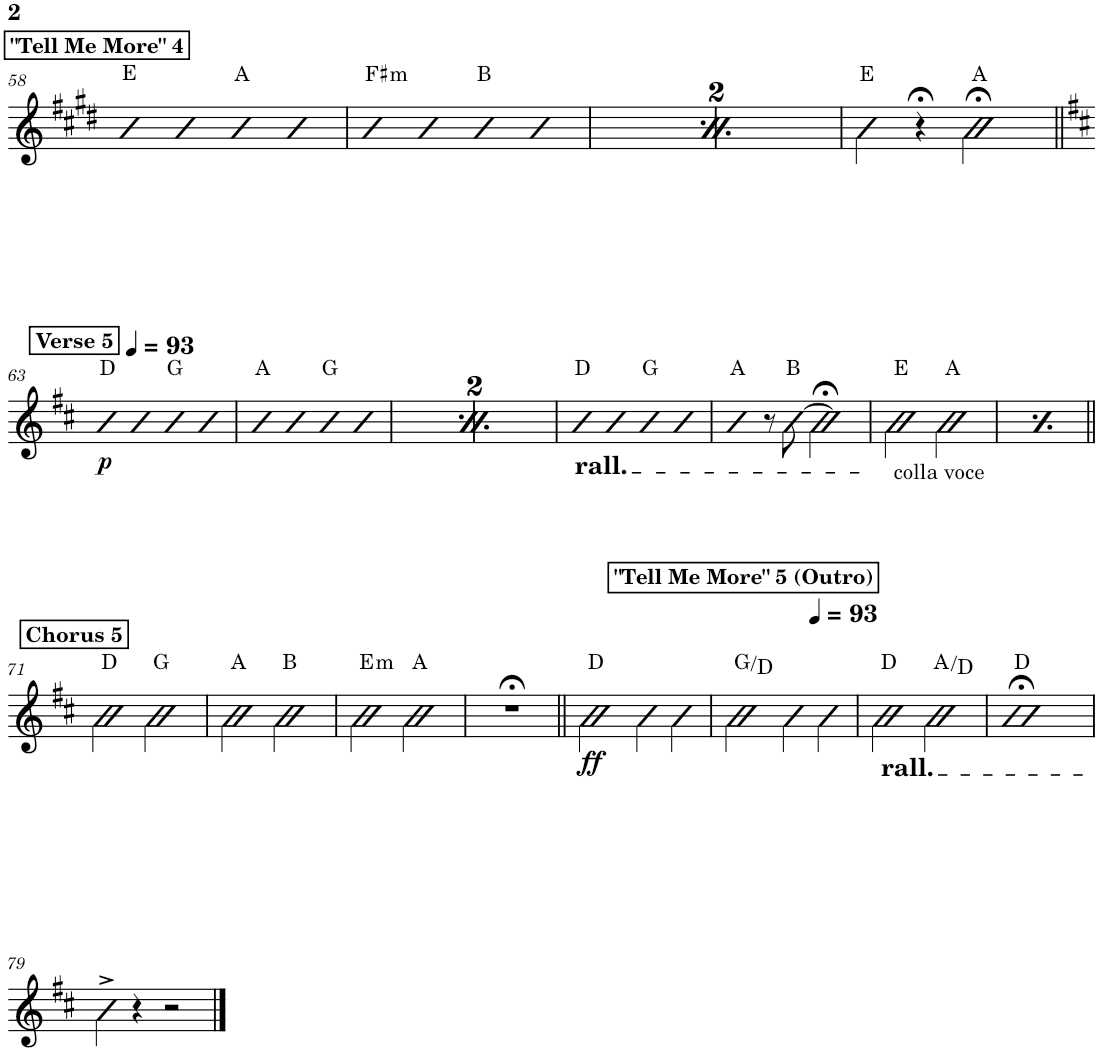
**kern	**dynam	**harte
*part1	*part1	*part1
*staff1	*staff1	*
*I"Piano	*	*
*I'Pno.	*	*
!!LO:PB:g=z
*clefG2	*	*
*k[f#c#g#d#]	*	*
*M4/4	*	*
!!LO:REH:place=s1:a:B:cj:t="Tell Me More" 4
=58	=58	=58
4b	.	E:maj
4b	.	.
4b	.	A:maj
4b	.	.
=59	=59	=59
!	!	!LO:H:kt=m
4b	.	F#:min
4b	.	.
4b	.	B:maj
4b	.	.
!!LO:REH:place=s1:a:B:cj:t="Tell Me More" 4
=60	=60	=60
4b	.	E:maj
4b	.	.
4b	.	A:maj
4b	.	.
=61	=61	=61
!	!	!LO:H:kt=m
4b	.	F#:min
4b	.	.
4b	.	B:maj
4b	.	.
=62	=62	=62
4b\	.	E:maj
4r;<	.	.
2b;<\	.	A:maj
!!LO:LB:g=z
=63||	=63||	=63||
!!LO:REH:place=s1:a:B:cj:t=Verse 5
*k[f#c#]	*	*
*MM93	*	*
!	!LO:DY:b	!
4b	p	D:maj
4b	.	.
4b	.	G:maj
4b	.	.
=64	=64	=64
4b	.	A:maj
4b	.	.
4b	.	G:maj
4b	.	.
=65	=65	=65
!!LO:REH:place=s1:a:B:cj:t=Verse 5
*MM93	*	*
!	!LO:DY:b	!
4b	p	D:maj
4b	.	.
4b	.	G:maj
4b	.	.
=66	=66	=66
4b	.	A:maj
4b	.	.
4b	.	G:maj
4b	.	.
=67	=67	=67
!LO:TX:b:t=rall.	!	!
4b	.	D:maj
4b	.	.
4b	.	G:maj
4b	.	.
=68	=68	=68
4b	.	A:maj
8r	.	.
[8b\	.	B:maj
2b;<\]	.	.
=69	=69	=69
!LO:TX:b:t=colla voce	!	!
2b\	.	E:maj
2b\	.	A:maj
=70	=70	=70
!LO:TX:b:t=colla voce	!	!
2b\	.	E:maj
2b\	.	A:maj
!!LO:LB:g=z
!!LO:REH:place=s1:a:B:cj:t=Chorus 5
=71||	=71||	=71||
2b\	.	D:maj
2b\	.	G:maj
=72	=72	=72
2b\	.	A:maj
2b\	.	B:maj
=73	=73	=73
!	!	!LO:H:kt=m
2b\	.	E:min
2b\	.	A:maj
=74	=74	=74
1r;<	.	.
=75||	=75||	=75||
!!LO:REH:place=s1:a:B:cj:t="Tell Me More" 5 (Outro)
*MM93	*	*
!	!LO:DY:b	!
2b\	ff	D:maj
4b\	.	.
4b\	.	.
=76	=76	=76
2b\	.	G:maj/5
4b\	.	.
4b\	.	.
=77	=77	=77
!LO:TX:b:t=rall.	!	!
2b\	.	D:maj
2b\	.	A:maj/4
=78	=78	=78
1b;<	.	D:maj
!!LO:LB:g=z
=79	=79	=79
4b^\	.	.
4r	.	.
2r	.	.
==	==	==
*-	*-	*-
